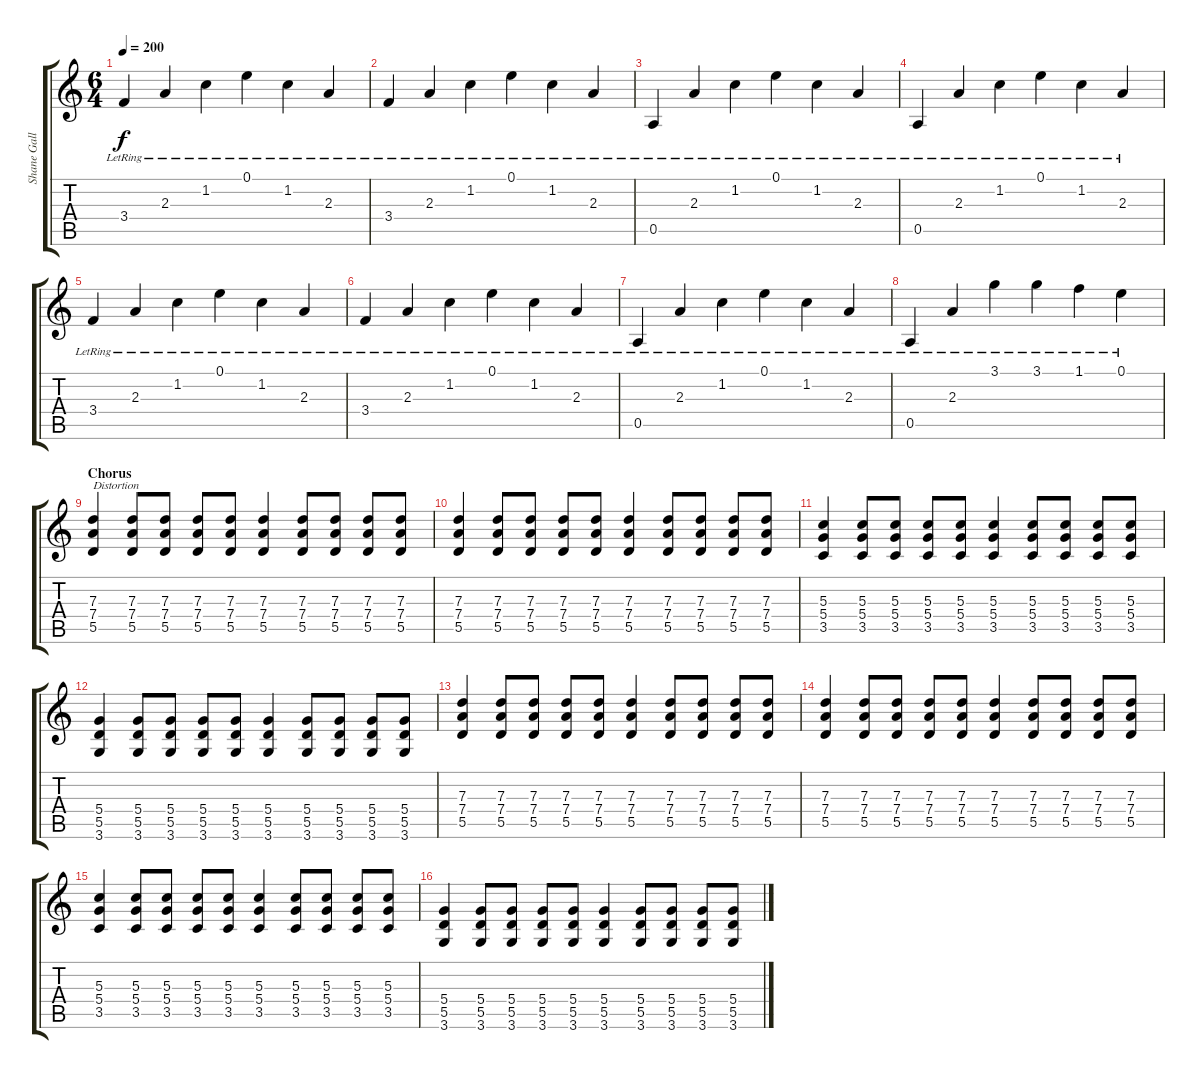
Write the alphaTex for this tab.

\track ("Shane Gallagher - Guitar 1" "Shane Gall") {instrument acousticguitarsteel}
\staff {score tabs}
\tuning (E4 B3 G3 D3 A2 E2) {hide}
\ts (6 4)
\tempo 200
\clef g2
\ks c
3.4{lr}.4{dy f} 2.3{lr}.4 1.2{lr}.4 0.1{lr}.4 1.2{lr}.4 2.3{lr}.4 |
3.4{lr}.4 2.3{lr}.4 1.2{lr}.4 0.1{lr}.4 1.2{lr}.4 2.3{lr}.4 |
0.5{lr}.4 2.3{lr}.4 1.2{lr}.4 0.1{lr}.4 1.2{lr}.4 2.3{lr}.4 |
0.5{lr}.4 2.3{lr}.4 1.2{lr}.4 0.1{lr}.4 1.2{lr}.4 2.3{lr}.4 |
3.4{lr}.4 2.3{lr}.4 1.2{lr}.4 0.1{lr}.4 1.2{lr}.4 2.3{lr}.4 |
3.4{lr}.4 2.3{lr}.4 1.2{lr}.4 0.1{lr}.4 1.2{lr}.4 2.3{lr}.4 |
0.5{lr}.4 2.3{lr}.4 1.2{lr}.4 0.1{lr}.4 1.2{lr}.4 2.3{lr}.4 |
0.5{lr}.4 2.3{lr}.4 3.1{lr}.4 3.1{lr}.4 1.1{lr}.4 0.1{lr}.4 |
\section ("" "Chorus")
(7.3 7.4 5.5).4{txt "Distortion" instrument distortionguitar} (7.3 7.4 5.5).8 (7.3 7.4 5.5).8 (7.3 7.4 5.5).8 (7.3 7.4 5.5).8 (7.3 7.4 5.5).4 (7.3 7.4 5.5).8 (7.3 7.4 5.5).8 (7.3 7.4 5.5).8 (7.3 7.4 5.5).8 |
(7.3 7.4 5.5).4 (7.3 7.4 5.5).8 (7.3 7.4 5.5).8 (7.3 7.4 5.5).8 (7.3 7.4 5.5).8 (7.3 7.4 5.5).4 (7.3 7.4 5.5).8 (7.3 7.4 5.5).8 (7.3 7.4 5.5).8 (7.3 7.4 5.5).8 |
(5.3 5.4 3.5).4 (5.3 5.4 3.5).8 (5.3 5.4 3.5).8 (5.3 5.4 3.5).8 (5.3 5.4 3.5).8 (5.3 5.4 3.5).4 (5.3 5.4 3.5).8 (5.3 5.4 3.5).8 (5.3 5.4 3.5).8 (5.3 5.4 3.5).8 |
(5.4 5.5 3.6).4 (5.4 5.5 3.6).8 (5.4 5.5 3.6).8 (5.4 5.5 3.6).8 (5.4 5.5 3.6).8 (5.4 5.5 3.6).4 (5.4 5.5 3.6).8 (5.4 5.5 3.6).8 (5.4 5.5 3.6).8 (5.4 5.5 3.6).8 |
(7.3 7.4 5.5).4 (7.3 7.4 5.5).8 (7.3 7.4 5.5).8 (7.3 7.4 5.5).8 (7.3 7.4 5.5).8 (7.3 7.4 5.5).4 (7.3 7.4 5.5).8 (7.3 7.4 5.5).8 (7.3 7.4 5.5).8 (7.3 7.4 5.5).8 |
(7.3 7.4 5.5).4 (7.3 7.4 5.5).8 (7.3 7.4 5.5).8 (7.3 7.4 5.5).8 (7.3 7.4 5.5).8 (7.3 7.4 5.5).4 (7.3 7.4 5.5).8 (7.3 7.4 5.5).8 (7.3 7.4 5.5).8 (7.3 7.4 5.5).8 |
(5.3 5.4 3.5).4 (5.3 5.4 3.5).8 (5.3 5.4 3.5).8 (5.3 5.4 3.5).8 (5.3 5.4 3.5).8 (5.3 5.4 3.5).4 (5.3 5.4 3.5).8 (5.3 5.4 3.5).8 (5.3 5.4 3.5).8 (5.3 5.4 3.5).8 |
(5.4 5.5 3.6).4 (5.4 5.5 3.6).8 (5.4 5.5 3.6).8 (5.4 5.5 3.6).8 (5.4 5.5 3.6).8 (5.4 5.5 3.6).4 (5.4 5.5 3.6).8 (5.4 5.5 3.6).8 (5.4 5.5 3.6).8 (5.4 5.5 3.6).8
